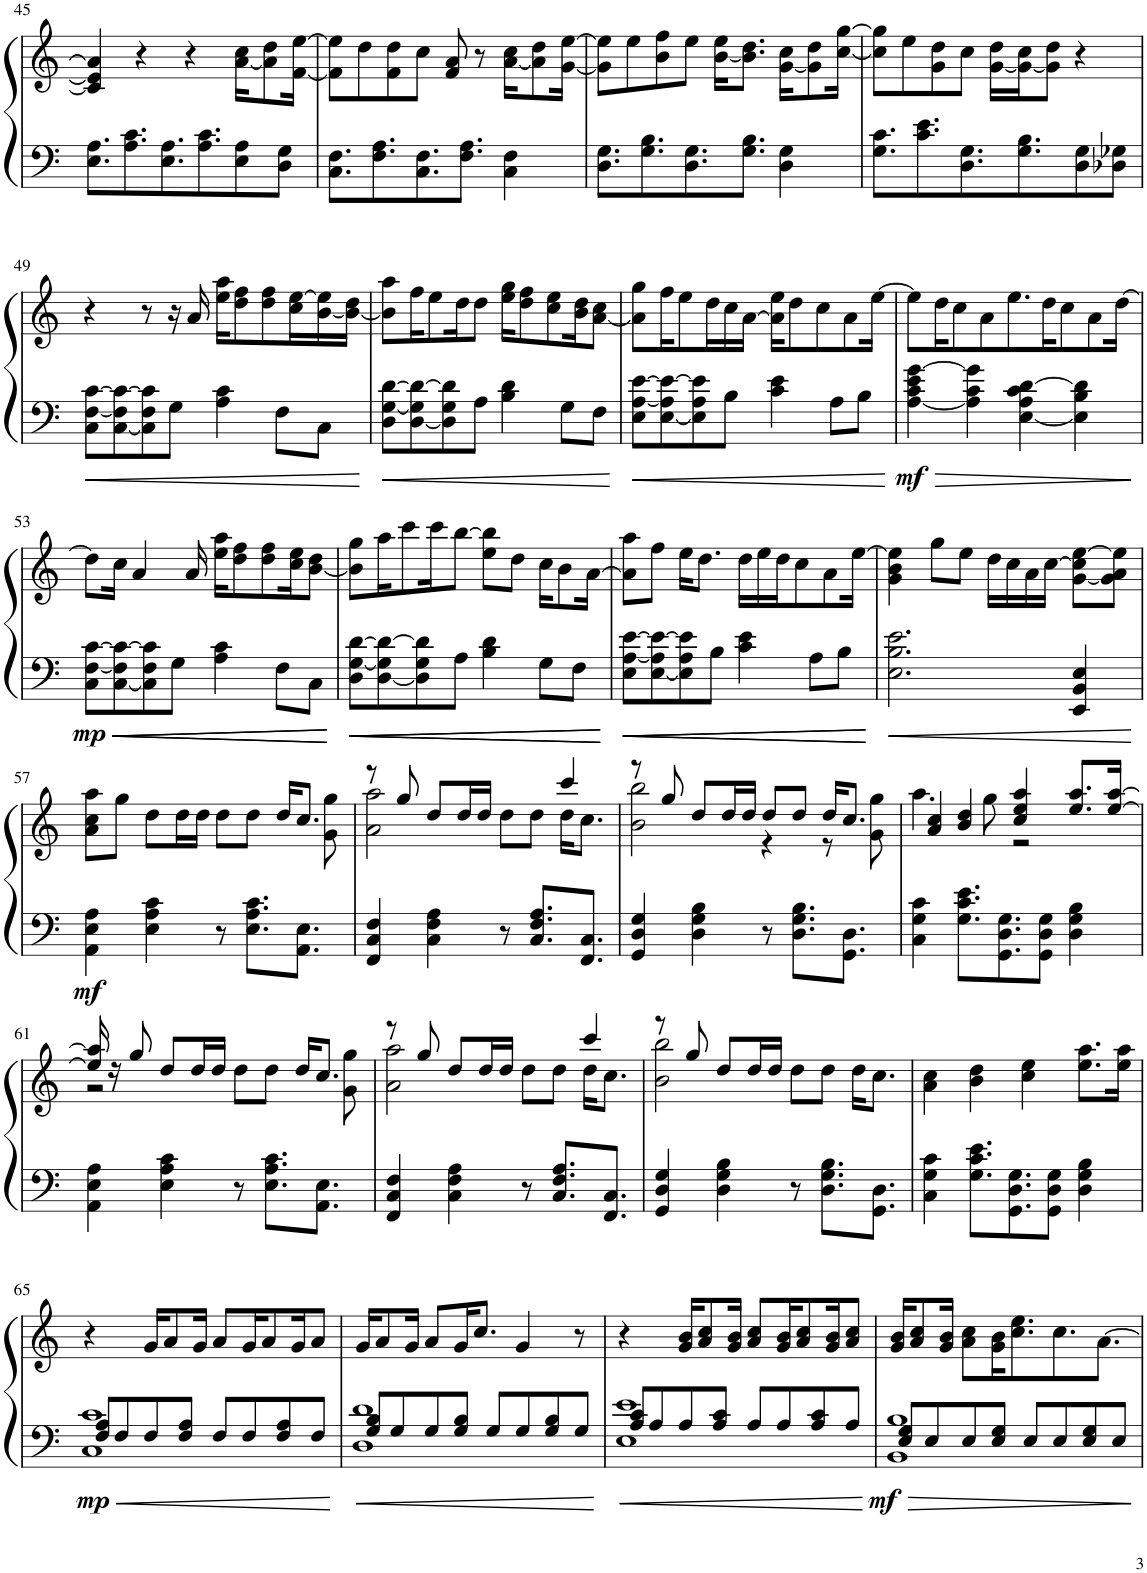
**kern	**kern	**dynam
*part1	*part1	*part1
*staff2	*staff1	*staff1/2
*I"Piano	*	*
*I'Pno.	*	*
!!LO:PB:g=z
*clefF4	*clefG2	*
*k[]	*k[]	*
*M4/4	*M4/4	*
=45	=45	=45
8.E\ 8.A\L	4c/] 4e/] 4a/]	.
8.A\ 8.c\	.	.
.	4r	.
8.E\ 8.A\	.	.
.	4r	.
8.A\ 8.c\	.	.
8E\ 8A\	[16a\ 16cc\KL	.
.	8a\] 8dd\	.
8D\ 8G\J	.	.
.	[16f\ [16ee\Jk	.
=46	=46	=46
8.C\ 8.F\L	8f\] 8ee\]L	.
.	8dd\	.
8.F\ 8.A\	.	.
.	8f\ 8dd\	.
8.C\ 8.F\	8cc\J	.
.	8f/ 8a/	.
8.F\ 8.A\J	.	.
.	8r	.
4C\ 4F\	[16a\ 16cc\KL	.
.	8a\] 8dd\	.
.	[16g\ [16ee\Jk	.
=47	=47	=47
8.D\ 8.G\L	8g\] 8ee\]L	.
.	8ee\	.
8.G\ 8.B\	.	.
.	8b\ 8ff\	.
8.D\ 8.G\	8ee\J	.
.	[16b\ 16ee\KL	.
8.G\ 8.B\J	8.b\] 8.dd\J	.
4D\ 4G\	[16g\ 16cc\KL	.
.	8g\] 8dd\	.
.	[16cc\ [16gg\Jk	.
=48	=48	=48
8.G\ 8.c\L	8cc\] 8gg\]L	.
.	8ee\	.
8.c\ 8.e\	.	.
.	8g\ 8dd\	.
8.D\ 8.G\	8cc\J	.
.	[16g\ 16dd\LL	.
8.G\ 8.B\	16g\_ 16cc\J	.
.	8g\] 8dd\J	.
8D\ 8G\	4r	.
8D-X\ 8G-X\J	.	.
!!LO:LB:g=z
=49	=49	=49
8C\ [8F\ [8c\L	4r	.
[8C\ 8F\] 8c\_	.	.
8C\] 8F\ 8c\]	8r	.
8G\J	16r	.
.	16a/	.
4A\ 4c\	16ee\ 16aa\KL	.
.	8dd\ 8ff\	.
.	8dd\ 8ff\	.
8F\L	.	.
.	16cc\ [16ee\L	.
8C\J	[16b\ 16ee\]	.
.	16b\_ 16dd\JJ	.
=50	=50	=50
8D\ [8G\ [8d\L	8b\] 8aa\L	.
[8D\ 8G\] 8d\_	16ff\K	.
.	8ee\	.
8D\] 8G\ 8d\]	.	.
.	16dd\K	.
8A\J	8dd\J	.
4B\ 4d\	16ee\ 16gg\KL	.
.	8dd\ 8ff\	.
.	8cc\ 8ee\	.
8G\L	.	.
.	16b\ 16dd\K	.
8F\J	[8a\ 8cc\J	.
=51	=51	=51
8E\ [8A\ [8e\L	8a\] 8gg\L	.
[8E\ 8A\] 8e\_	16ff\K	.
.	8ee\	.
8E\] 8A\ 8e\]	.	.
.	16dd\L	.
8B\J	16cc\	.
.	[16a\JJ	.
4c\ 4e\	16a\] 16ee\KL	.
.	8dd\	.
.	8cc\	.
8A\L	.	.
.	8a\	.
8B\J	.	.
.	[16ee\Jk	.
=52	=52	=52
!	!	!LO:DY:b=2
[4A\ 4c\ 4e\ [4g\	8ee\L]	mf
.	16dd\K	.
.	8cc\	.
4A\] 4c\ 4g\]	.	.
.	8a\	.
.	8.ee\	.
[4E\ 4A\ 4c\ [4d\	.	.
.	16dd\K	.
.	8cc\	.
4E\] 4B\ 4d\]	.	.
.	8a\	.
.	[16dd\Jk	.
!!LO:LB:g=z
=53	=53	=53
!	!	!LO:DY:b=2
8C\ [8F\ [8c\L	8dd\L]	mp
[8C\ 8F\] 8c\_	16cc\Jk	.
.	4a/	.
8C\] 8F\ 8c\]	.	.
8G\J	.	.
.	16a/	.
4A\ 4c\	16ee\ 16aa\KL	.
.	8dd\ 8ff\	.
.	8dd\ 8ff\	.
8F\L	.	.
.	16cc\ 16ee\K	.
8C\J	[8b\ 8dd\J	.
=54	=54	=54
8D\ [8G\ [8d\L	8b\] 8gg\L	.
[8D\ 8G\] 8d\_	16aa\K	.
.	8ccc\	.
8D\] 8G\ 8d\]	.	.
.	16ccc\K	.
8A\J	[8bb\J	.
4B\ 4d\	8ee\ 8bb\]L	.
.	8dd\J	.
8G\L	16cc\KL	.
.	8b\	.
8F\J	.	.
.	[16a\Jk	.
=55	=55	=55
8E\ [8A\ [8e\L	8a\] 8aa\L	.
[8E\ 8A\] 8e\_	8ff\J	.
8E\] 8A\ 8e\]	16ee\KL	.
.	8.dd\J	.
8B\J	.	.
4c\ 4e\	16dd\LL	.
.	16ee\	.
.	16dd\J	.
.	8cc\	.
8A\L	.	.
.	8a\	.
8B\J	.	.
.	[16ee\Jk	.
=56	=56	=56
2.E\ 2.B\ 2.e\	4g\ 4b\ 4ee\]	.
.	8gg\L	.
.	8ee\J	.
.	16dd\LL	.
.	16cc\	.
.	16a\	.
.	[16cc\JJ	.
4EE/ 4BB/ 4E/	[8g\ 8cc\] [8ee\L	.
.	8g\] 8a\ 8ee\]J	.
!!LO:LB:g=z
=57	=57	=57
*	*^	*
!	!	!	!LO:DY:b=2
4AA\ 4E\ 4A\	8a\ 8cc\ 8aa\L	2..ryy	mf
.	8gg\J	.	.
4E\ 4A\ 4c\	8dd\L	.	.
.	16dd\L	.	.
.	16dd\JJ	.	.
8r	8dd\L	.	.
8.E\ 8.A\ 8.c\L	8dd\J	.	.
.	16dd/KL	.	.
8.AA\ 8.E\J	8.cc/J	.	.
.	.	8g\ 8gg\	.
=58	=58	=58	=58
4FF/ 4C/ 4F/	8r	2a\ 2aa\	.
.	8gg/	.	.
4C\ 4F\ 4A\	8dd/L	.	.
.	16dd/L	.	.
.	16dd/JJ	.	.
8r	8dd\L	4ryy	.
8.C/ 8.F/ 8.A/L	8dd\J	.	.
.	4ccc/	16dd\KL	.
8.FF/ 8.C/J	.	8.cc\J	.
=59	=59	=59	=59
4GG/ 4D/ 4G/	8r	2b\ 2bb\	.
.	8gg/	.	.
4D\ 4G\ 4B\	8dd/L	.	.
.	16dd/L	.	.
.	16dd/JJ	.	.
8r	8dd/L	4r	.
8.D\ 8.G\ 8.B\L	8dd/J	.	.
.	16dd/KL	8r	.
8.GG\ 8.D\J	8.cc/J	.	.
.	.	8g\ 8gg\	.
=60	=60	=60	=60
4C\ 4G\ 4c\	4a/ 4cc/	4.aa\	.
8.G\ 8.c\ 8.e\L	4b/ 4dd/	.	.
.	.	8gg\	.
8.GG\ 8.D\ 8.G\	.	.	.
.	4cc/ 4ee/ 4aa/	2r	.
8GG\ 8D\ 8G\J	.	.	.
4D\ 4G\ 4B\	8.ee/ 8.aa/L	.	.
.	[16ee/ [16aa/Jk	.	.
!!LO:LB:g=z	!!
=61	=61	=61	=61
4AA\ 4E\ 4A\	16ee/] 16aa/]	2r	.
.	16r	.	.
.	8gg/	.	.
4E\ 4A\ 4c\	8dd/L	.	.
.	16dd/L	.	.
.	16dd/JJ	.	.
8r	8dd\L	4.ryy	.
8.E\ 8.A\ 8.c\L	8dd\J	.	.
.	16dd/KL	.	.
8.AA\ 8.E\J	8.cc/J	.	.
.	.	8g\ 8gg\	.
=62	=62	=62	=62
4FF/ 4C/ 4F/	8r	2a\ 2aa\	.
.	8gg/	.	.
4C\ 4F\ 4A\	8dd/L	.	.
.	16dd/L	.	.
.	16dd/JJ	.	.
8r	8dd\L	4ryy	.
8.C/ 8.F/ 8.A/L	8dd\J	.	.
.	4ccc/	16dd\KL	.
8.FF/ 8.C/J	.	8.cc\J	.
=63	=63	=63	=63
4GG/ 4D/ 4G/	8r	2b\ 2bb\	.
.	8gg/	.	.
4D\ 4G\ 4B\	8dd/L	.	.
.	16dd/L	.	.
.	16dd/JJ	.	.
8r	8dd\L	2ryy	.
8.D\ 8.G\ 8.B\L	8dd\J	.	.
.	16dd\KL	.	.
8.GG\ 8.D\J	8.cc\J	.	.
*	*v	*v	*
=64	=64	=64
4C\ 4G\ 4c\	4a\ 4cc\	.
8.G\ 8.c\ 8.e\L	4b\ 4dd\	.
8.GG\ 8.D\ 8.G\	.	.
.	4cc\ 4ee\	.
8GG\ 8D\ 8G\J	.	.
4D\ 4G\ 4B\	8.ee\ 8.aa\L	.
.	16ee\ 16aa\Jk	.
!!LO:LB:g=z
=65	=65	=65
*^	*	*
!	!	!	!LO:DY:b=2
8F/ 8A/L	1C 1c	4r	mp
8F/	.	.	.
8F/	.	16g/KL	.
.	.	8a/	.
8F/ 8A/J	.	.	.
.	.	16g/Jk	.
8F/L	.	8a/L	.
8F/	.	16g/K	.
.	.	8a/	.
8F/ 8A/	.	.	.
.	.	16g/K	.
8F/J	.	8a/J	.
=66	=66	=66	=66
8G/ 8B/L	1D 1d	16g/KL	.
.	.	8a/	.
8G/	.	.	.
.	.	16g/Jk	.
8G/	.	8a/L	.
8G/ 8B/J	.	16g/K	.
.	.	8.cc/J	.
8G/L	.	.	.
8G/	.	4g/	.
8G/ 8B/	.	.	.
8G/J	.	8r	.
=67	=67	=67	=67
8A/ 8c/L	1E 1e	4r	.
8A/	.	.	.
8A/	.	16g/ 16b/KL	.
.	.	8a/ 8cc/	.
8A/ 8c/J	.	.	.
.	.	16g/ 16b/Jk	.
8A/L	.	8a/ 8cc/L	.
8A/	.	16g/ 16b/K	.
.	.	8a/ 8cc/	.
8A/ 8c/	.	.	.
.	.	16g/ 16b/K	.
8A/J	.	8a/ 8cc/J	.
=68	=68	=68	=68
!	!	!	!LO:DY:b=2
8E/ 8G/L	1BB 1B	16g/ 16b/KL	mf
.	.	8a/ 8cc/	.
8E/	.	.	.
.	.	16g/ 16b/Jk	.
8E/	.	8a\ 8cc\L	.
8E/ 8G/J	.	16g\ 16b\K	.
.	.	8.cc\ 8.ee\	.
8E/L	.	.	.
8E/	.	8.cc\	.
8E/ 8G/	.	.	.
.	.	[8.a\J	.
8E/J	.	.	.
*v	*v	*	*
=	=	=
*-	*-	*-
